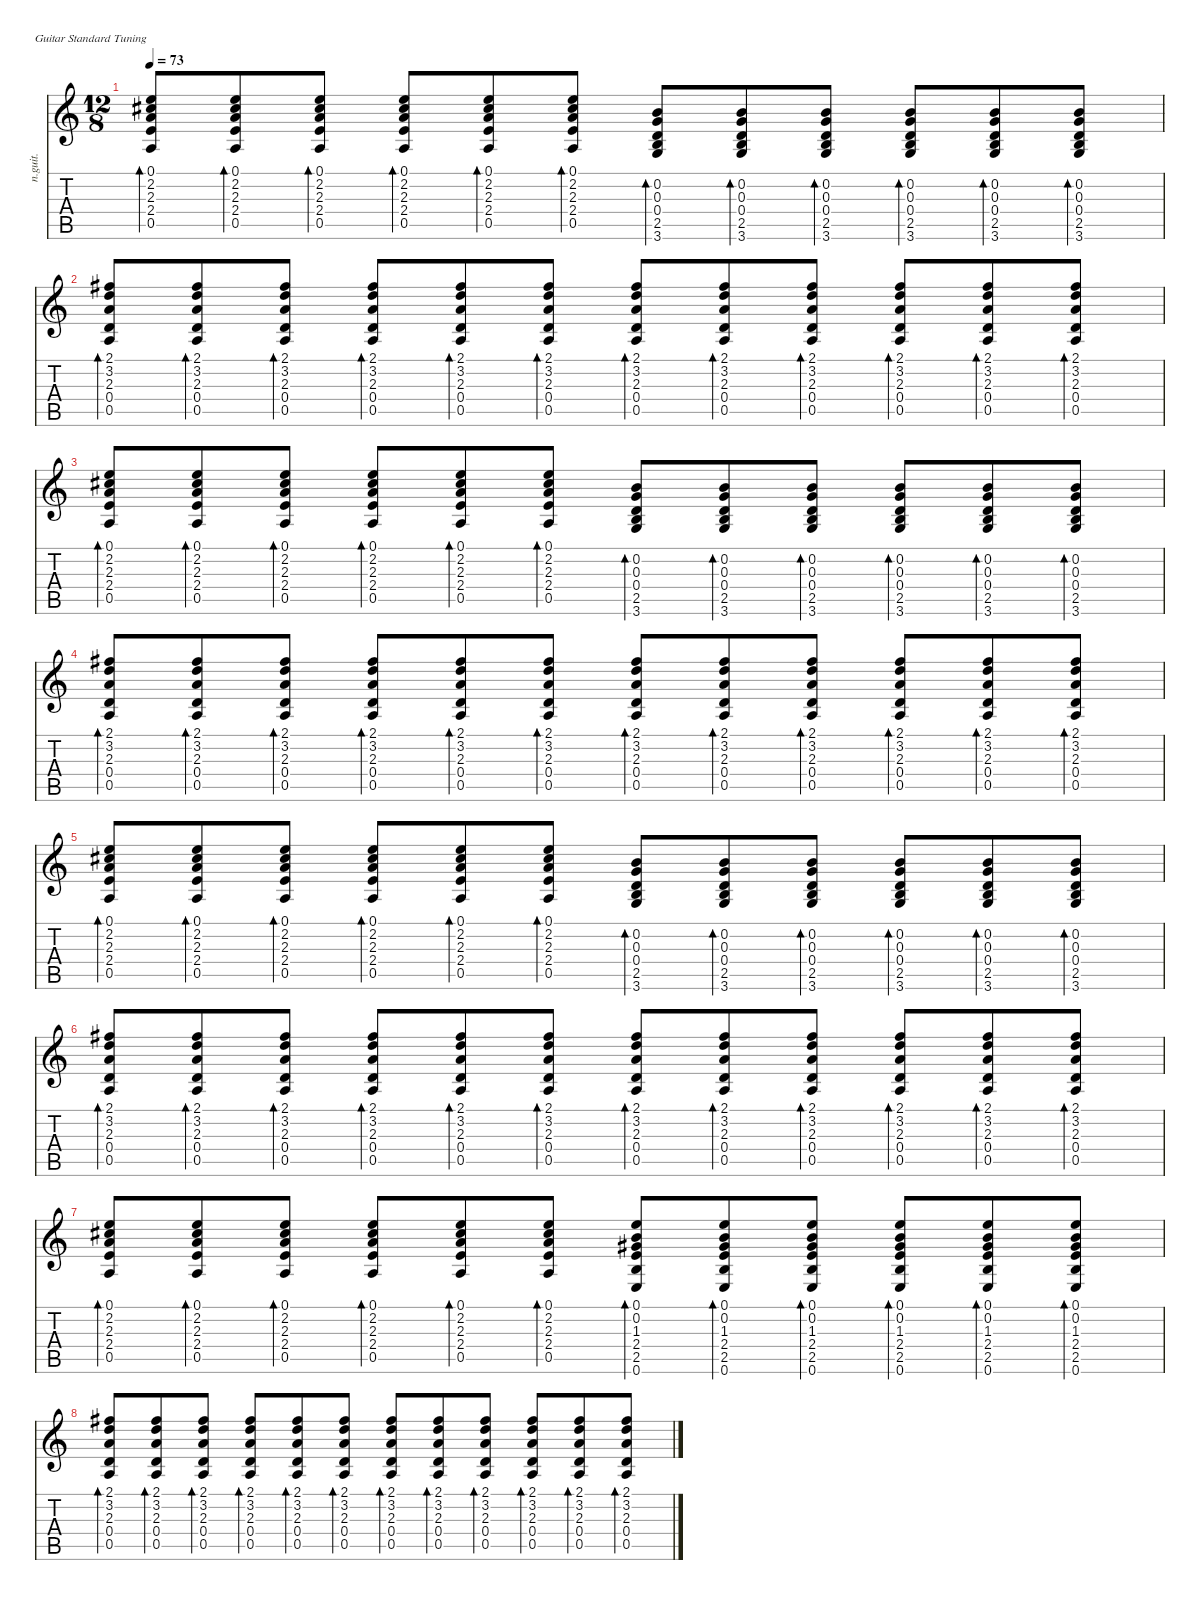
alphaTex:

\defaultSystemsLayout 4
\hideDynamics
\bracketExtendMode nobrackets
\otherSystemsTrackNameOrientation horizontal
\track ("Guitar (acoustic)" "n.guit.") {instrument acousticguitarnylon}
\staff {score tabs}
\tuning (E4 B3 G3 D3 A2 E2)
\ts (12 8)
\tempo 73
\clef g2
\ks c
(0.1 2.2{acc #} 2.3 2.4 0.5).8{bd 60 dy f beam Up} (0.1 2.2{acc #} 2.3 2.4 0.5).8{bd 60 beam Up} (0.1 2.2{acc #} 2.3 2.4 0.5).8{bd 60 beam Up} (0.1 2.2{acc #} 2.3 2.4 0.5).8{bd 60 beam Up} (0.1 2.2{acc #} 2.3 2.4 0.5).8{bd 60 beam Up} (0.1 2.2{acc #} 2.3 2.4 0.5).8{bd 60 beam Up} (0.2 0.3 0.4 2.5 3.6).8{bd 60 beam Up} (0.2 0.3 0.4 2.5 3.6).8{bd 60 beam Up} (0.2 0.3 0.4 2.5 3.6).8{bd 60 beam Up} (0.2 0.3 0.4 2.5 3.6).8{bd 60 beam Up} (0.2 0.3 0.4 2.5 3.6).8{bd 60 beam Up} (0.2 0.3 0.4 2.5 3.6).8{bd 60 beam Up} |
(2.1{acc #} 3.2 2.3 0.4 0.5).8{bd 60 beam Up} (2.1{acc #} 3.2 2.3 0.4 0.5).8{bd 60 beam Up} (2.1{acc #} 3.2 2.3 0.4 0.5).8{bd 60 beam Up} (2.1{acc #} 3.2 2.3 0.4 0.5).8{bd 60 beam Up} (2.1{acc #} 3.2 2.3 0.4 0.5).8{bd 60 beam Up} (2.1{acc #} 3.2 2.3 0.4 0.5).8{bd 60 beam Up} (2.1{acc #} 3.2 2.3 0.4 0.5).8{bd 60 beam Up} (2.1{acc #} 3.2 2.3 0.4 0.5).8{bd 60 beam Up} (2.1{acc #} 3.2 2.3 0.4 0.5).8{bd 60 beam Up} (2.1{acc #} 3.2 2.3 0.4 0.5).8{bd 60 beam Up} (2.1{acc #} 3.2 2.3 0.4 0.5).8{bd 60 beam Up} (2.1{acc #} 3.2 2.3 0.4 0.5).8{bd 60 beam Up} |
(0.1 2.2{acc #} 2.3 2.4 0.5).8{bd 60 beam Up} (0.1 2.2{acc #} 2.3 2.4 0.5).8{bd 60 beam Up} (0.1 2.2{acc #} 2.3 2.4 0.5).8{bd 60 beam Up} (0.1 2.2{acc #} 2.3 2.4 0.5).8{bd 60 beam Up} (0.1 2.2{acc #} 2.3 2.4 0.5).8{bd 60 beam Up} (0.1 2.2{acc #} 2.3 2.4 0.5).8{bd 60 beam Up} (0.2 0.3 0.4 2.5 3.6).8{bd 60 beam Up} (0.2 0.3 0.4 2.5 3.6).8{bd 60 beam Up} (0.2 0.3 0.4 2.5 3.6).8{bd 60 beam Up} (0.2 0.3 0.4 2.5 3.6).8{bd 60 beam Up} (0.2 0.3 0.4 2.5 3.6).8{bd 60 beam Up} (0.2 0.3 0.4 2.5 3.6).8{bd 60 beam Up} |
(2.1{acc #} 3.2 2.3 0.4 0.5).8{bd 60 beam Up} (2.1{acc #} 3.2 2.3 0.4 0.5).8{bd 60 beam Up} (2.1{acc #} 3.2 2.3 0.4 0.5).8{bd 60 beam Up} (2.1{acc #} 3.2 2.3 0.4 0.5).8{bd 60 beam Up} (2.1{acc #} 3.2 2.3 0.4 0.5).8{bd 60 beam Up} (2.1{acc #} 3.2 2.3 0.4 0.5).8{bd 60 beam Up} (2.1{acc #} 3.2 2.3 0.4 0.5).8{bd 60 beam Up} (2.1{acc #} 3.2 2.3 0.4 0.5).8{bd 60 beam Up} (2.1{acc #} 3.2 2.3 0.4 0.5).8{bd 60 beam Up} (2.1{acc #} 3.2 2.3 0.4 0.5).8{bd 60 beam Up} (2.1{acc #} 3.2 2.3 0.4 0.5).8{bd 60 beam Up} (2.1{acc #} 3.2 2.3 0.4 0.5).8{bd 60 beam Up} |
(0.1 2.2{acc #} 2.3 2.4 0.5).8{bd 60 beam Up} (0.1 2.2{acc #} 2.3 2.4 0.5).8{bd 60 beam Up} (0.1 2.2{acc #} 2.3 2.4 0.5).8{bd 60 beam Up} (0.1 2.2{acc #} 2.3 2.4 0.5).8{bd 60 beam Up} (0.1 2.2{acc #} 2.3 2.4 0.5).8{bd 60 beam Up} (0.1 2.2{acc #} 2.3 2.4 0.5).8{bd 60 beam Up} (0.2 0.3 0.4 2.5 3.6).8{bd 60 beam Up} (0.2 0.3 0.4 2.5 3.6).8{bd 60 beam Up} (0.2 0.3 0.4 2.5 3.6).8{bd 60 beam Up} (0.2 0.3 0.4 2.5 3.6).8{bd 60 beam Up} (0.2 0.3 0.4 2.5 3.6).8{bd 60 beam Up} (0.2 0.3 0.4 2.5 3.6).8{bd 60 beam Up} |
(2.1{acc #} 3.2 2.3 0.4 0.5).8{bd 60 beam Up} (2.1{acc #} 3.2 2.3 0.4 0.5).8{bd 60 beam Up} (2.1{acc #} 3.2 2.3 0.4 0.5).8{bd 60 beam Up} (2.1{acc #} 3.2 2.3 0.4 0.5).8{bd 60 beam Up} (2.1{acc #} 3.2 2.3 0.4 0.5).8{bd 60 beam Up} (2.1{acc #} 3.2 2.3 0.4 0.5).8{bd 60 beam Up} (2.1{acc #} 3.2 2.3 0.4 0.5).8{bd 60 beam Up} (2.1{acc #} 3.2 2.3 0.4 0.5).8{bd 60 beam Up} (2.1{acc #} 3.2 2.3 0.4 0.5).8{bd 60 beam Up} (2.1{acc #} 3.2 2.3 0.4 0.5).8{bd 60 beam Up} (2.1{acc #} 3.2 2.3 0.4 0.5).8{bd 60 beam Up} (2.1{acc #} 3.2 2.3 0.4 0.5).8{bd 60 beam Up} |
(0.1 2.2{acc #} 2.3 2.4 0.5).8{bd 60 beam Up} (0.1 2.2{acc #} 2.3 2.4 0.5).8{bd 60 beam Up} (0.1 2.2{acc #} 2.3 2.4 0.5).8{bd 60 beam Up} (0.1 2.2{acc #} 2.3 2.4 0.5).8{bd 60 beam Up} (0.1 2.2{acc #} 2.3 2.4 0.5).8{bd 60 beam Up} (0.1 2.2{acc #} 2.3 2.4 0.5).8{bd 60 beam Up} (0.1 0.2 1.3{acc #} 2.4 2.5 0.6).8{bd 60 beam Up} (0.1 0.2 1.3{acc #} 2.4 2.5 0.6).8{bd 60 beam Up} (0.1 0.2 1.3{acc #} 2.4 2.5 0.6).8{bd 60 beam Up} (0.1 0.2 1.3{acc #} 2.4 2.5 0.6).8{bd 60 beam Up} (0.1 0.2 1.3{acc #} 2.4 2.5 0.6).8{bd 60 beam Up} (0.1 0.2 1.3{acc #} 2.4 2.5 0.6).8{bd 60 beam Up} |
(2.1{acc #} 3.2 2.3 0.4 0.5).8{bd 60 beam Up} (2.1{acc #} 3.2 2.3 0.4 0.5).8{bd 60 beam Up} (2.1{acc #} 3.2 2.3 0.4 0.5).8{bd 60 beam Up} (2.1{acc #} 3.2 2.3 0.4 0.5).8{bd 60 beam Up} (2.1{acc #} 3.2 2.3 0.4 0.5).8{bd 60 beam Up} (2.1{acc #} 3.2 2.3 0.4 0.5).8{bd 60 beam Up} (2.1{acc #} 3.2 2.3 0.4 0.5).8{bd 60 beam Up} (2.1{acc #} 3.2 2.3 0.4 0.5).8{bd 60 beam Up} (2.1{acc #} 3.2 2.3 0.4 0.5).8{bd 60 beam Up} (2.1{acc #} 3.2 2.3 0.4 0.5).8{bd 60 beam Up} (2.1{acc #} 3.2 2.3 0.4 0.5).8{bd 60 beam Up} (2.1{acc #} 3.2 2.3 0.4 0.5).8{bd 60 beam Up}
